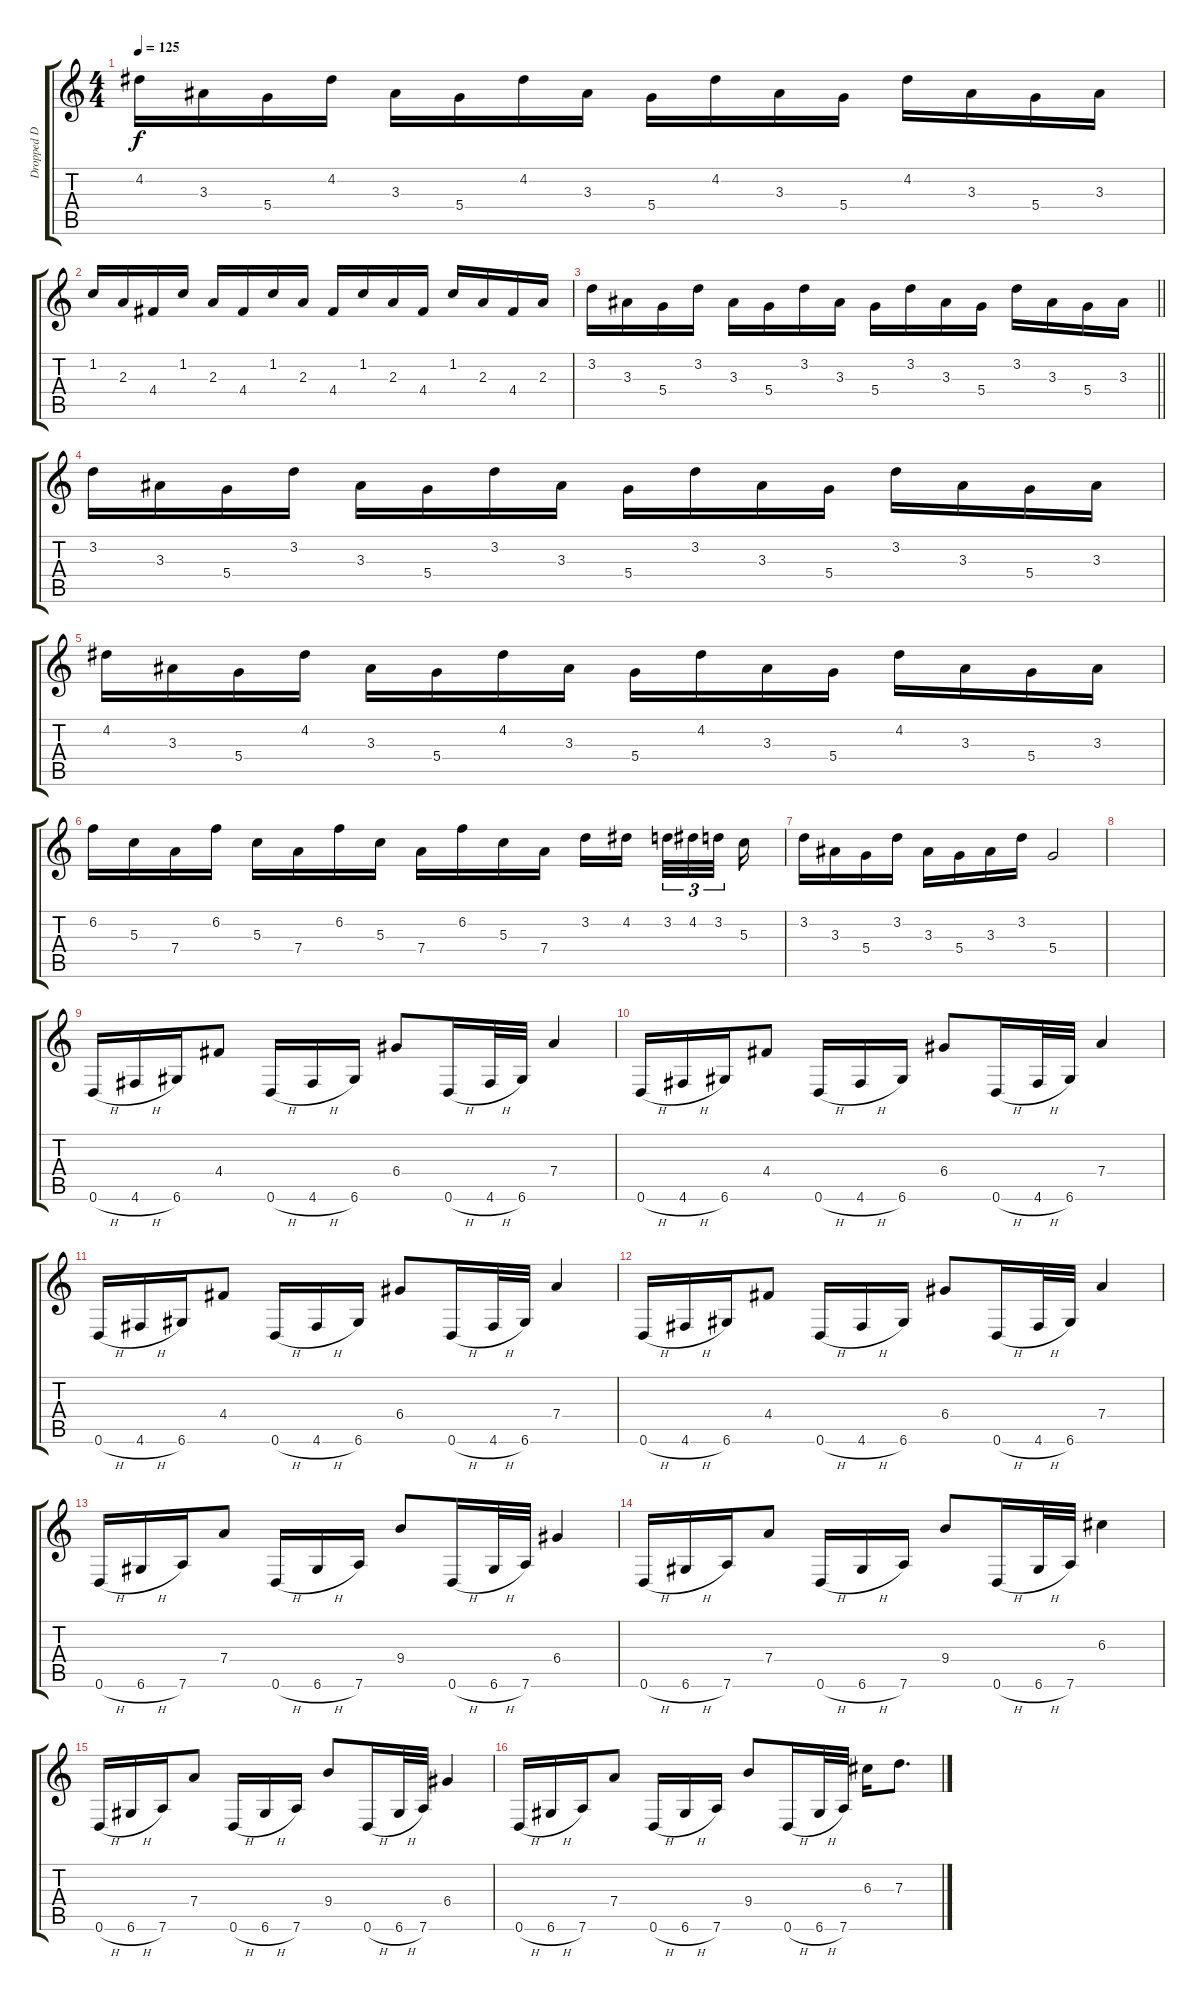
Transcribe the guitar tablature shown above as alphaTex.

\track ("Dropped D" "Dropped D") {instrument distortionguitar}
\staff {score tabs}
\tuning (E4 B3 G3 D3 A2 D2) {hide}
\ts (4 4)
\tempo 125
\clef g2
\ks c
4.2.16{dy f} 3.3.16 5.4.16 4.2.16 3.3.16 5.4.16 4.2.16 3.3.16 5.4.16 4.2.16 3.3.16 5.4.16 4.2.16 3.3.16 5.4.16 3.3.16 |
1.2.16 2.3.16 4.4.16 1.2.16 2.3.16 4.4.16 1.2.16 2.3.16 4.4.16 1.2.16 2.3.16 4.4.16 1.2.16 2.3.16 4.4.16 2.3.16 |
\barLineRight lightlight
3.2.16 3.3.16 5.4.16 3.2.16 3.3.16 5.4.16 3.2.16 3.3.16 5.4.16 3.2.16 3.3.16 5.4.16 3.2.16 3.3.16 5.4.16 3.3.16 |
3.2.16 3.3.16 5.4.16 3.2.16 3.3.16 5.4.16 3.2.16 3.3.16 5.4.16 3.2.16 3.3.16 5.4.16 3.2.16 3.3.16 5.4.16 3.3.16 |
4.2.16 3.3.16 5.4.16 4.2.16 3.3.16 5.4.16 4.2.16 3.3.16 5.4.16 4.2.16 3.3.16 5.4.16 4.2.16 3.3.16 5.4.16 3.3.16 |
6.2.16 5.3.16 7.4.16 6.2.16 5.3.16 7.4.16 6.2.16 5.3.16 7.4.16 6.2.16 5.3.16 7.4.16 3.2.16 4.2.16{beam splitsecondary} 3.2.32{tu (3 2)} 4.2.32{tu (3 2)} 3.2.32{tu (3 2) beam splitsecondary} 5.3.16 |
3.2.16 3.3.16 5.4.16 3.2.16 3.3.16 5.4.16 3.3.16 3.2.16 5.4.2 |
|
0.6{h}.16 4.6{h}.16 6.6.16 4.4.8 0.6{h}.16 4.6{h}.16 6.6.16 6.4.8 0.6{h}.16 4.6{h}.32 6.6.32 7.4.4 |
0.6{h}.16 4.6{h}.16 6.6.16 4.4.8 0.6{h}.16 4.6{h}.16 6.6.16 6.4.8 0.6{h}.16 4.6{h}.32 6.6.32 7.4.4 |
0.6{h}.16 4.6{h}.16 6.6.16 4.4.8 0.6{h}.16 4.6{h}.16 6.6.16 6.4.8 0.6{h}.16 4.6{h}.32 6.6.32 7.4.4 |
0.6{h}.16 4.6{h}.16 6.6.16 4.4.8 0.6{h}.16 4.6{h}.16 6.6.16 6.4.8 0.6{h}.16 4.6{h}.32 6.6.32 7.4.4 |
0.6{h}.16 6.6{h}.16 7.6.16 7.4.8 0.6{h}.16 6.6{h}.16 7.6.16 9.4.8 0.6{h}.16 6.6{h}.32 7.6.32 6.4.4 |
0.6{h}.16 6.6{h}.16 7.6.16 7.4.8 0.6{h}.16 6.6{h}.16 7.6.16 9.4.8 0.6{h}.16 6.6{h}.32 7.6.32 6.3.4 |
0.6{h}.16 6.6{h}.16 7.6.16 7.4.8 0.6{h}.16 6.6{h}.16 7.6.16 9.4.8 0.6{h}.16 6.6{h}.32 7.6.32 6.4.4 |
0.6{h}.16 6.6{h}.16 7.6.16 7.4.8 0.6{h}.16 6.6{h}.16 7.6.16 9.4.8 0.6{h}.16 6.6{h}.32 7.6.32 6.3.16 7.3.8{d}
